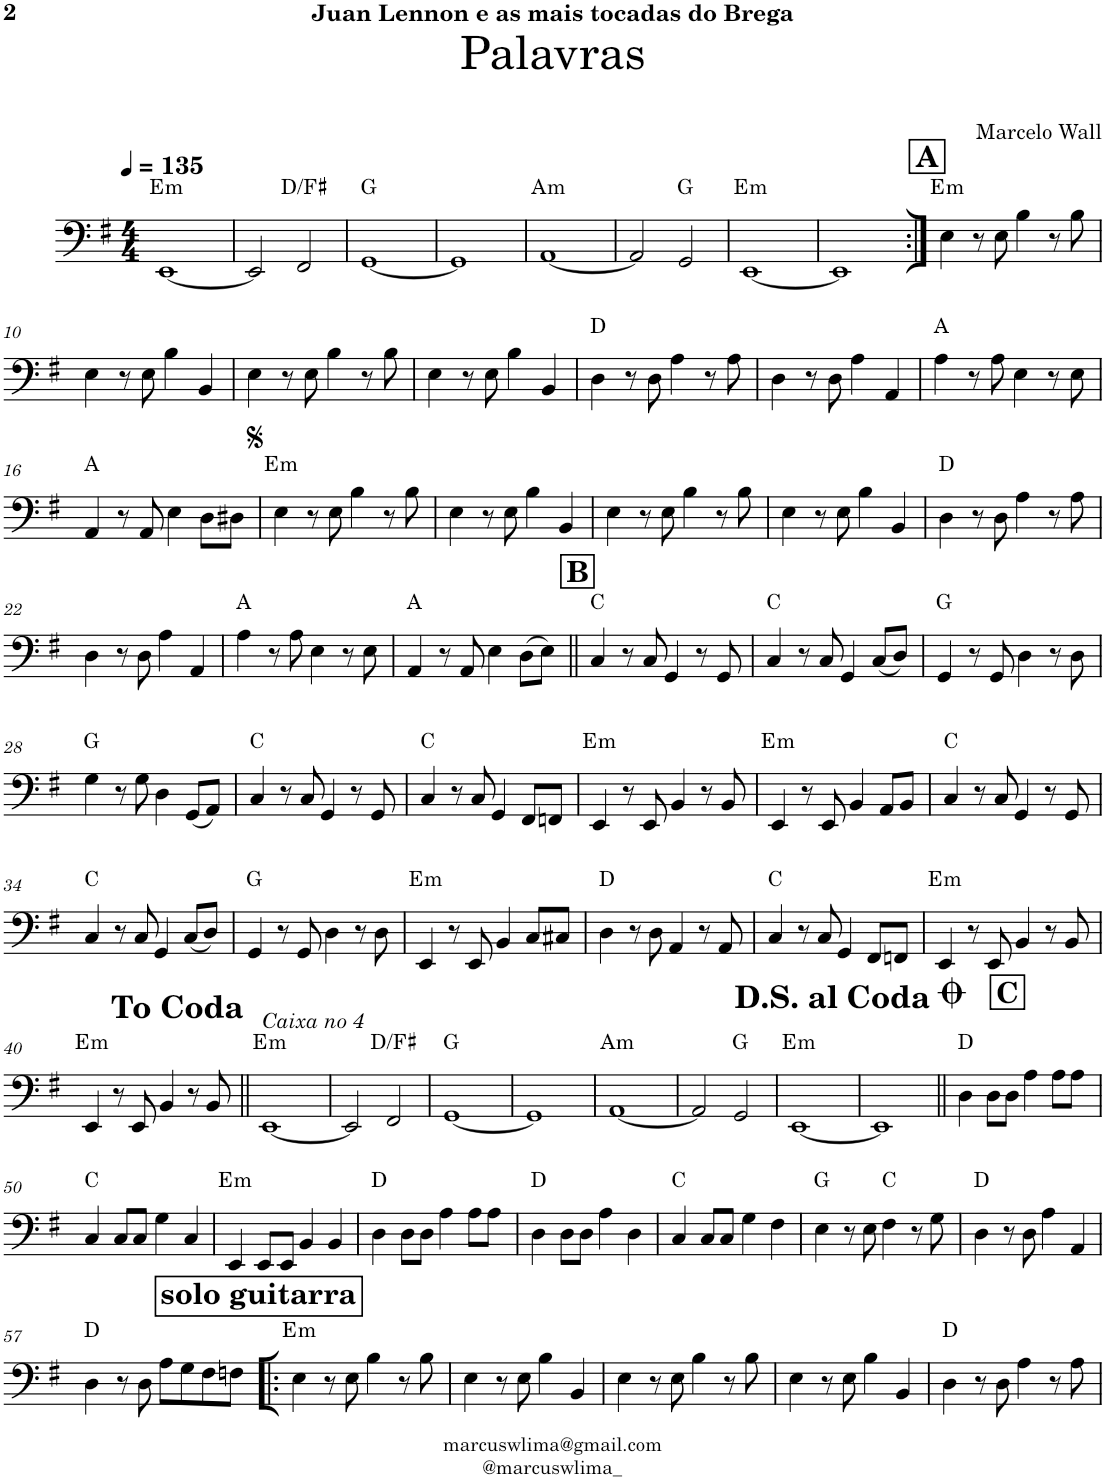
**kern	**harte
*part1	*part1
*staff1	*
*I"Electric Bass	*
*I'El. B.	*
*clefF4	*
*Trd7c12	*
*k[f#]	*
*M4/4	*
*MM135	*
=1	=1
!	!LO:H:kt=m
[1EE	E:min
=2	=2
2EE/]	.
2FF#/	D:maj/3
=3	=3
[1GG	G:maj
=4	=4
1GG]	.
=5	=5
!	!LO:H:kt=m
[1AA	A:min
=6	=6
2AA/]	.
2GG/	G:maj
=7	=7
!	!LO:H:kt=m
[1EE	E:min
=8	=8
1EE]	.
!!LO:REH:place=s1:a:B:cj:fs=14:t=A
=9:|!	=9:|!
!	!LO:H:kt=m
4E\	E:min
8r	.
8E\	.
4B\	.
8r	.
8B\	.
!!LO:LB:g=z
=10	=10
4E\	.
8r	.
8E\	.
4B\	.
4BB/	.
=11	=11
4E\	.
8r	.
8E\	.
4B\	.
8r	.
8B\	.
=12	=12
4E\	.
8r	.
8E\	.
4B\	.
4BB/	.
=13	=13
4D\	D:maj
8r	.
8D\	.
4A\	.
8r	.
8A\	.
=14	=14
4D\	.
8r	.
8D\	.
4A\	.
4AA/	.
=15	=15
4A\	A:maj
8r	.
8A\	.
4E\	.
8r	.
8E\	.
!!LO:LB:g=z
=16	=16
4AA/	A:maj
8r	.
8AA/	.
4E\	.
8D\L	.
8D#X\J	.
=17	=17
!	!LO:H:kt=m
4E\	E:min
8r	.
8E\	.
4B\	.
8r	.
8B\	.
=18	=18
4E\	.
8r	.
8E\	.
4B\	.
4BB/	.
=19	=19
4E\	.
8r	.
8E\	.
4B\	.
8r	.
8B\	.
=20	=20
4E\	.
8r	.
8E\	.
4B\	.
4BB/	.
=21	=21
4D\	D:maj
8r	.
8D\	.
4A\	.
8r	.
8A\	.
!!LO:LB:g=z
=22	=22
4D\	.
8r	.
8D\	.
4A\	.
4AA/	.
=23	=23
4A\	A:maj
8r	.
8A\	.
4E\	.
8r	.
8E\	.
=24	=24
4AA/	A:maj
8r	.
8AA/	.
4E\	.
(8D\L	.
8E\J)	.
!!LO:REH:place=s1:a:B:cj:fs=14:t=B
=25||	=25||
4C/	C:maj
8r	.
8C/	.
4GG/	.
8r	.
8GG/	.
=26	=26
4C/	C:maj
8r	.
8C/	.
4GG/	.
(8C/L	.
8D/J)	.
=27	=27
4GG/	G:maj
8r	.
8GG/	.
4D\	.
8r	.
8D\	.
!!LO:LB:g=z
=28	=28
4G\	G:maj
8r	.
8G\	.
4D\	.
(8GG/L	.
8AA/J)	.
=29	=29
4C/	C:maj
8r	.
8C/	.
4GG/	.
8r	.
8GG/	.
=30	=30
4C/	C:maj
8r	.
8C/	.
4GG/	.
8FF#/L	.
8FFn/J	.
=31	=31
!	!LO:H:kt=m
4EE/	E:min
8r	.
8EE/	.
4BB/	.
8r	.
8BB/	.
=32	=32
!	!LO:H:kt=m
4EE/	E:min
8r	.
8EE/	.
4BB/	.
8AA/L	.
8BB/J	.
=33	=33
4C/	C:maj
8r	.
8C/	.
4GG/	.
8r	.
8GG/	.
!!LO:LB:g=z
=34	=34
4C/	C:maj
8r	.
8C/	.
4GG/	.
(8C/L	.
8D/J)	.
=35	=35
4GG/	G:maj
8r	.
8GG/	.
4D\	.
8r	.
8D\	.
=36	=36
!	!LO:H:kt=m
4EE/	E:min
8r	.
8EE/	.
4BB/	.
8C/L	.
8C#X/J	.
=37	=37
4D\	D:maj
8r	.
8D\	.
4AA/	.
8r	.
8AA/	.
=38	=38
4C/	C:maj
8r	.
8C/	.
4GG/	.
8FF#/L	.
8FFn/J	.
=39	=39
!	!LO:H:kt=m
4EE/	E:min
8r	.
8EE/	.
4BB/	.
8r	.
8BB/	.
!!LO:LB:g=z
=40	=40
!	!LO:H:kt=m
4EE/	E:min
8r	.
8EE/	.
4BB/	.
8r	.
8BB/	.
!LO:TX:a:t=<b><font size="15"/>To Coda</b>	!
=41||	=41||
!LO:TX:a:i:t=Caixa no 4	!LO:H:kt=m
[1EE	E:min
=42	=42
2EE/]	.
2FF#/	D:maj/3
=43	=43
[1GG	G:maj
=44	=44
1GG]	.
=45	=45
!	!LO:H:kt=m
[1AA	A:min
=46	=46
2AA/]	.
2GG/	G:maj
=47	=47
!	!LO:H:kt=m
[1EE	E:min
=48	=48
1EE]	.
!LO:TX:a:t=<b><font size="15"/>D.S. al Coda</b>	!
!!LO:REH:place=s1:a:B:cj:fs=14:t=C
=49||	=49||
4D\	D:maj
8D\L	.
8D\J	.
4A\	.
8A\L	.
8A\J	.
!!LO:LB:g=z
=50	=50
4C/	C:maj
8C/L	.
8C/J	.
4G\	.
4C/	.
=51	=51
!	!LO:H:kt=m
4EE/	E:min
8EE/L	.
8EE/J	.
4BB/	.
4BB/	.
=52	=52
4D\	D:maj
8D\L	.
8D\J	.
4A\	.
8A\L	.
8A\J	.
=53	=53
4D\	D:maj
8D\L	.
8D\J	.
4A\	.
4D\	.
=54	=54
4C/	C:maj
8C/L	.
8C/J	.
4G\	.
4F#\	.
=55	=55
4E\	G:maj
8r	.
8E\	.
4F#\	C:maj
8r	.
8G\	.
=56	=56
4D\	D:maj
8r	.
8D\	.
4A\	.
4AA/	.
!!LO:LB:g=z
=57	=57
4D\	D:maj
8r	.
8D\	.
8A\L	.
8G\	.
8F#\	.
8Fn\J	.
!!LO:REH:place=s1:a:B:cj:fs=14:t=solo guitarra
=58!|:	=58!|:
!	!LO:H:kt=m
4E\	E:min
8r	.
8E\	.
4B\	.
8r	.
8B\	.
=59	=59
4E\	.
8r	.
8E\	.
4B\	.
4BB/	.
=60	=60
4E\	.
8r	.
8E\	.
4B\	.
8r	.
8B\	.
=61	=61
4E\	.
8r	.
8E\	.
4B\	.
4BB/	.
=62	=62
4D\	D:maj
8r	.
8D\	.
4A\	.
8r	.
8A\	.
=	=
*-	*-
